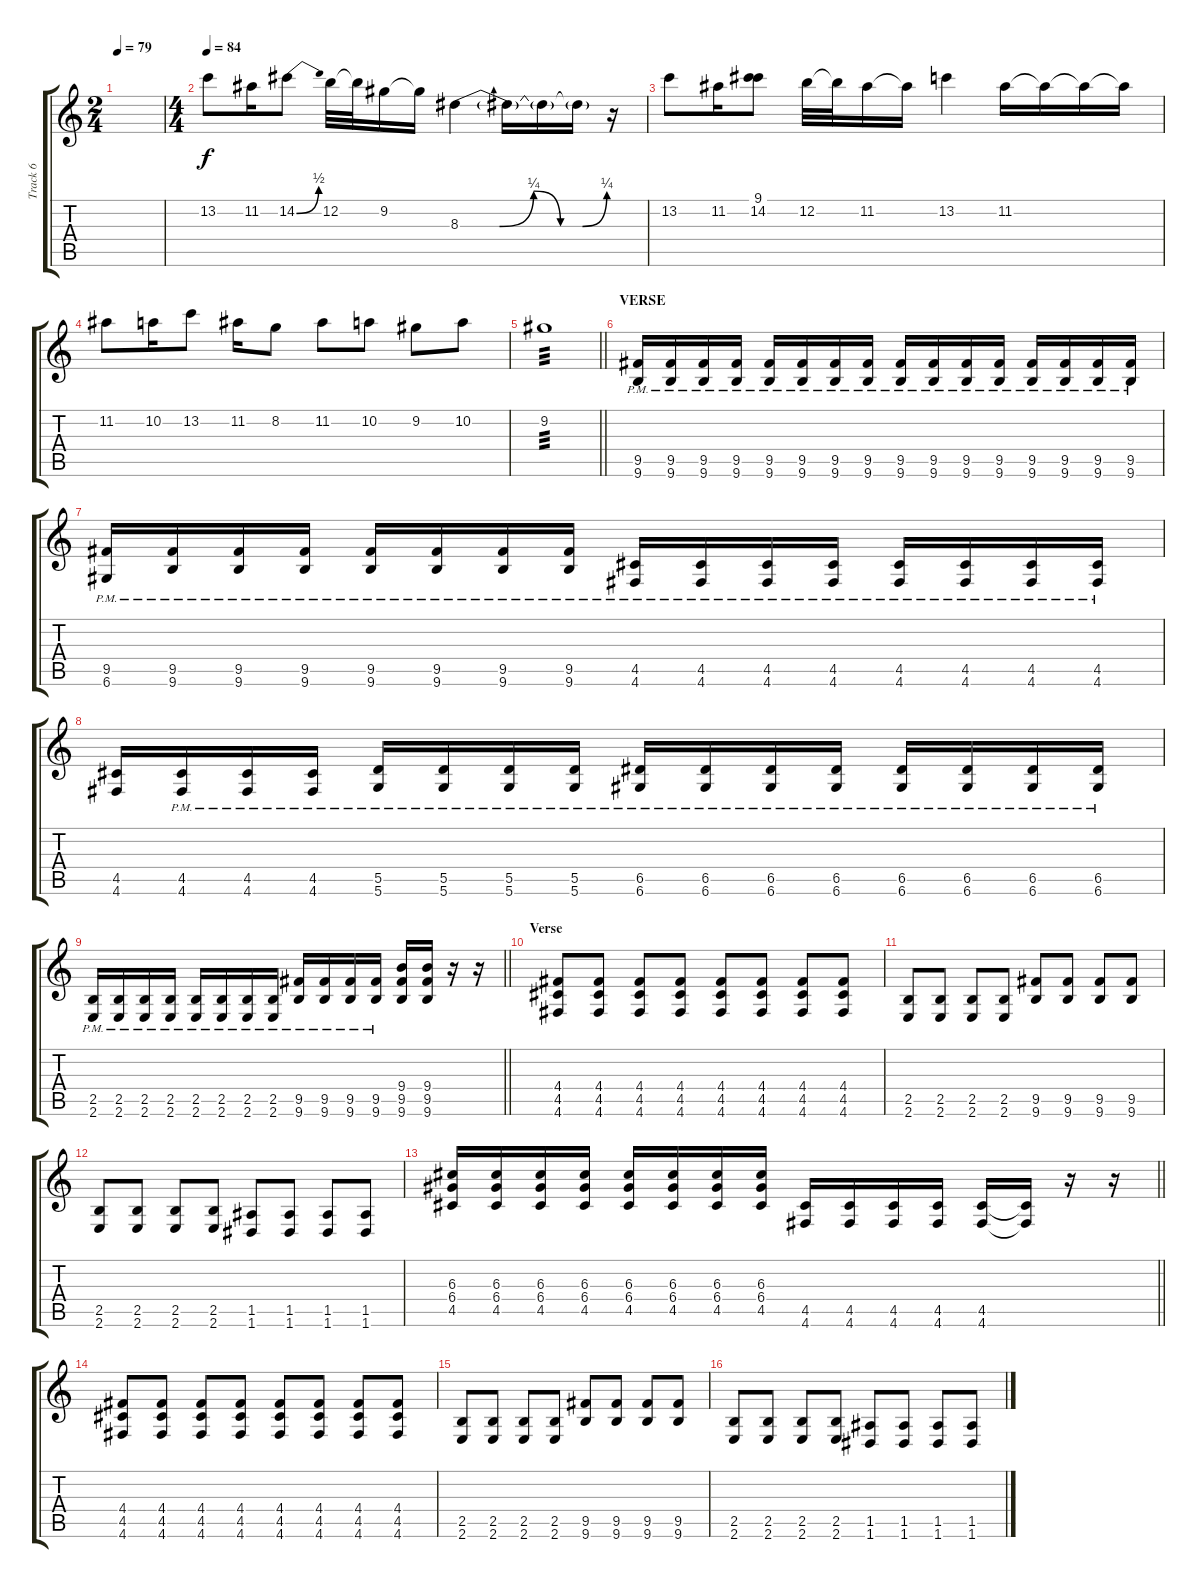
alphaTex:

\track ("Track 6" "Track 6") {instrument overdrivenguitar}
\staff {score tabs}
\tuning (E4 B3 G3 D3 A2 D2) {hide}
\ts (2 4)
\section ("" "")
\tempo 79
\clef g2
\ks c
|
\ts (4 4)
\tempo 84
13.2.8 11.2.16 14.2{be (bend 0 0 60 2)}.8 12.2.32 12.2{t}.32 9.2.16 9.2{t}.16 8.3{be (custom 0 0 16 0 30 1 41 0 50 0 60 1)}.4 8.3{t}.16 8.3{t}.16 8.3{t}.16 r.16 |
13.2.8 11.2.16 (9.1 14.2).8 12.2.32 12.2{t}.32 11.2.16 11.2{t}.16 13.2.4 11.2.16 11.2{t}.16 11.2{t}.16 11.2{t}.16 |
11.2.8 10.2.16 13.2.8 11.2.16 8.2.8 11.2.8 10.2.8 9.2.8 10.2.8 |
\barLineRight lightlight
9.2.1{tp 3} |
\section ("" "VERSE")
(9.5{pm} 9.6{pm}).16 (9.5{pm} 9.6{pm}).16 (9.5{pm} 9.6{pm}).16 (9.5{pm} 9.6{pm}).16 (9.5{pm} 9.6{pm}).16 (9.5{pm} 9.6{pm}).16 (9.5{pm} 9.6{pm}).16 (9.5{pm} 9.6{pm}).16 (9.5{pm} 9.6{pm}).16 (9.5{pm} 9.6{pm}).16 (9.5{pm} 9.6{pm}).16 (9.5{pm} 9.6{pm}).16 (9.5{pm} 9.6{pm}).16 (9.5{pm} 9.6{pm}).16 (9.5{pm} 9.6{pm}).16 (9.5{pm} 9.6{pm}).16 |
(9.5{pm} 6.6{pm}).16 (9.5{pm} 9.6{pm}).16 (9.5{pm} 9.6{pm}).16 (9.5{pm} 9.6{pm}).16 (9.5{pm} 9.6{pm}).16 (9.5{pm} 9.6{pm}).16 (9.5{pm} 9.6{pm}).16 (9.5{pm} 9.6{pm}).16 (4.5{pm} 4.6{pm}).16 (4.5{pm} 4.6{pm}).16 (4.5{pm} 4.6{pm}).16 (4.5{pm} 4.6{pm}).16 (4.5{pm} 4.6{pm}).16 (4.5{pm} 4.6{pm}).16 (4.5{pm} 4.6{pm}).16 (4.5{pm} 4.6{pm}).16 |
(4.5 4.6).16 (4.5{pm} 4.6{pm}).16 (4.5{pm} 4.6{pm}).16 (4.5{pm} 4.6{pm}).16 (5.5{pm} 5.6{pm}).16 (5.5{pm} 5.6{pm}).16 (5.5{pm} 5.6{pm}).16 (5.5{pm} 5.6{pm}).16 (6.5{pm} 6.6{pm}).16 (6.5{pm} 6.6{pm}).16 (6.5{pm} 6.6{pm}).16 (6.5{pm} 6.6{pm}).16 (6.5{pm} 6.6{pm}).16 (6.5{pm} 6.6{pm}).16 (6.5{pm} 6.6{pm}).16 (6.5{pm} 6.6{pm}).16 |
\barLineRight lightlight
(2.5{pm} 2.6{pm}).16 (2.5{pm} 2.6{pm}).16 (2.5{pm} 2.6{pm}).16 (2.5{pm} 2.6{pm}).16 (2.5{pm} 2.6{pm}).16 (2.5{pm} 2.6{pm}).16 (2.5{pm} 2.6{pm}).16 (2.5{pm} 2.6{pm}).16 (9.5{pm} 9.6{pm}).16 (9.5{pm} 9.6{pm}).16 (9.5{pm} 9.6{pm}).16 (9.5{pm} 9.6{pm}).16 (9.4 9.5 9.6).16 (9.4 9.5 9.6).16 r.16 r.16 |
\section ("" "Verse")
(4.4 4.5 4.6).8 (4.4 4.5 4.6).8 (4.4 4.5 4.6).8 (4.4 4.5 4.6).8 (4.4 4.5 4.6).8 (4.4 4.5 4.6).8 (4.4 4.5 4.6).8 (4.4 4.5 4.6).8 |
(2.5 2.6).8 (2.5 2.6).8 (2.5 2.6).8 (2.5 2.6).8 (9.5 9.6).8 (9.5 9.6).8 (9.5 9.6).8 (9.5 9.6).8 |
(2.5 2.6).8 (2.5 2.6).8 (2.5 2.6).8 (2.5 2.6).8 (1.5 1.6).8 (1.5 1.6).8 (1.5 1.6).8 (1.5 1.6).8 |
\barLineRight lightlight
(6.3 6.4 4.5).16 (6.3 6.4 4.5).16 (6.3 6.4 4.5).16 (6.3 6.4 4.5).16 (6.3 6.4 4.5).16 (6.3 6.4 4.5).16 (6.3 6.4 4.5).16 (6.3 6.4 4.5).16 (4.5 4.6).16 (4.5 4.6).16 (4.5 4.6).16 (4.5 4.6).16 (4.5 4.6).16 (4.5{t} 4.6{t}).16 r.16 r.16 |
\section ("" "")
(4.4 4.5 4.6).8 (4.4 4.5 4.6).8 (4.4 4.5 4.6).8 (4.4 4.5 4.6).8 (4.4 4.5 4.6).8 (4.4 4.5 4.6).8 (4.4 4.5 4.6).8 (4.4 4.5 4.6).8 |
(2.5 2.6).8 (2.5 2.6).8 (2.5 2.6).8 (2.5 2.6).8 (9.5 9.6).8 (9.5 9.6).8 (9.5 9.6).8 (9.5 9.6).8 |
(2.5 2.6).8 (2.5 2.6).8 (2.5 2.6).8 (2.5 2.6).8 (1.5 1.6).8 (1.5 1.6).8 (1.5 1.6).8 (1.5 1.6).8
